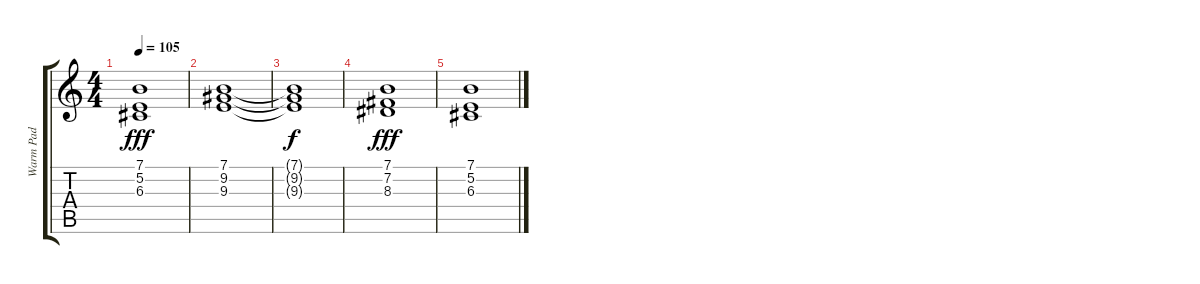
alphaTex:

\track ("Warm Pad" "Warm Pad") {instrument pad2warm}
\staff {score tabs}
\tuning (E4 B3 G3 D3 A2 E2) {hide}
\ts (4 4)
\tempo 105
\clef g2
\ks c
(7.1 5.2 6.3).1{dy fff} |
(7.1 9.2 9.3).1 |
(7.1{t} 9.2{t} 9.3{t}).1{dy f volume 0} |
(7.1 7.2 8.3).1{dy fff} |
(7.1 5.2 6.3).1
